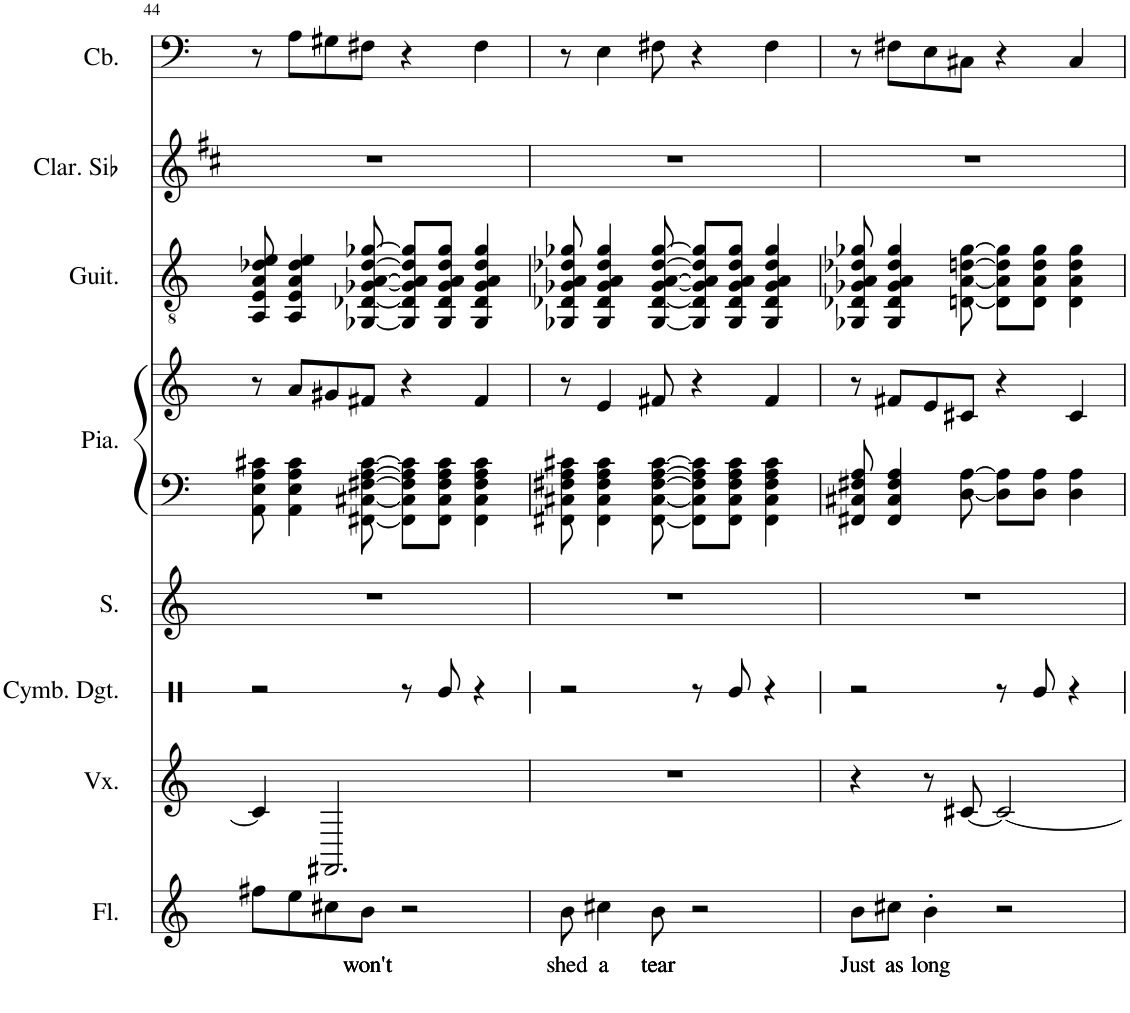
**kern	**text	**kern	**kern	**kern	**kern	**kern	**kern	**kern	**kern
*part8	*part8	*part7	*part6	*part5	*part4	*part4	*part3	*part2	*part1
*staff9	*staff9	*staff8	*staff7	*staff6	*staff5	*staff4	*staff3	*staff2	*staff1
*I"Flûte	*	*I"Voix, Voice Ohh	*I"Cymbales à doigts, Percusión	*I"Soprano, Voice Ahh	*I"Piano	*	*I"Guitare classique	*I"Clarinette en Sib	*I"Contrebasse
*I'Fl.	*	*I'Vx.	*I'Cymb. Dgt.	*I'S.	*I'Pia.	*	*I'Guit.	*I'Clar. Sib	*I'Cb.
!!LO:PB:g=z
*clefG2	*	*clefG2	*clefX	*clefG2	*clefF4	*clefG2	*clefGv2	*clefG2	*clefF4
*	*	*	*	*	*	*	*	*Trd1c2	*Trd7c12
*k[]	*	*k[]	*k[]	*k[]	*k[]	*k[]	*k[]	*k[f#c#]	*k[]
*M4/4	*	*M4/4	*M4/4	*M4/4	*M4/4	*M4/4	*M4/4	*M4/4	*M4/4
=44	=44	=44	=44	=44	=44	=44	=44	=44	=44
8ff#X\L	.	4c#/]	2r	1r	8AA\ 8E\ 8A\ 8c#X\	8r	8AA/ 8E/ 8A/ 8d-X/ 8e/	1r	8r
8ee\	.	.	.	.	4AA\ 4E\ 4A\ 4c#\	8a/L	4AA/ 4E/ 4A/ 4d-/ 4e/	.	8A\L
8cc#X\	.	2.FF#X/	.	.	.	8g#X/	.	.	8G#X\
!	!LO:LY:b	!	!	!	!	!	!	!	!
8b\J	won't	.	.	.	[8FF#X\ [8C#X\ [8F#X\ [8A\ [8c#\	8f#X/J	[8GG-X/ [8D-X/ [8G-X/ [8A/ [8d-/ [8g-X/	.	8F#X\J
2r	.	.	8r	.	8FF#\] 8C#\] 8F#\] 8A\] 8c#\]L	4r	8GG-/] 8D-/] 8G-/] 8A/] 8d-/] 8g-/]L	.	4r
.	.	.	8Re/	.	8FF#\ 8C#\ 8F#\ 8A\ 8c#\J	.	8GG-/ 8D-/ 8G-/ 8A/ 8d-/ 8g-/J	.	.
.	.	.	4r	.	4FF#\ 4C#\ 4F#\ 4A\ 4c#\	4f#/	4GG-/ 4D-/ 4G-/ 4A/ 4d-/ 4g-/	.	4F#\
=45	=45	=45	=45	=45	=45	=45	=45	=45	=45
!	!LO:LY:b	!	!	!	!	!	!	!	!
8b\	shed	1r	2r	1r	8FF#X\ 8C#X\ 8F#X\ 8A\ 8c#X\	8r	8GG-X/ 8D-X/ 8G-X/ 8A/ 8d-X/ 8g-X/	1r	8r
!	!LO:LY:b	!	!	!	!	!	!	!	!
4cc#X\	a	.	.	.	4FF#\ 4C#\ 4F#\ 4A\ 4c#\	4e/	4GG-/ 4D-/ 4G-/ 4A/ 4d-/ 4g-/	.	4E\
!	!LO:LY:b	!	!	!	!	!	!	!	!
8b\	tear	.	.	.	[8FF#\ [8C#\ [8F#\ [8A\ [8c#\	8f#X/	[8GG-/ [8D-/ [8G-/ [8A/ [8d-/ [8g-/	.	8F#X\
2r	.	.	8r	.	8FF#\] 8C#\] 8F#\] 8A\] 8c#\]L	4r	8GG-/] 8D-/] 8G-/] 8A/] 8d-/] 8g-/]L	.	4r
.	.	.	8Re/	.	8FF#\ 8C#\ 8F#\ 8A\ 8c#\J	.	8GG-/ 8D-/ 8G-/ 8A/ 8d-/ 8g-/J	.	.
.	.	.	4r	.	4FF#\ 4C#\ 4F#\ 4A\ 4c#\	4f#/	4GG-/ 4D-/ 4G-/ 4A/ 4d-/ 4g-/	.	4F#\
=46	=46	=46	=46	=46	=46	=46	=46	=46	=46
!	!LO:LY:b	!	!	!	!	!	!	!	!
8b\L	Just	4r	2r	1r	8FF#X/ 8C#X/ 8F#X/ 8A/	8r	8GG-X/ 8D-X/ 8G-X/ 8A/ 8d-X/ 8g-X/	1r	8r
!	!LO:LY:b	!	!	!	!	!	!	!	!
8cc#X\J	as	.	.	.	4FF#/ 4C#/ 4F#/ 4A/	8f#X/L	4GG-/ 4D-/ 4G-/ 4A/ 4d-/ 4g-/	.	8F#X\L
!	!LO:LY:b	!	!	!	!	!	!	!	!
4b'\	long	8r	.	.	.	8e/	.	.	8E\
.	.	[8c#X/	.	.	[8D\ [8A\	8c#X/J	[8Dn\ [8A\ [8dn\ [8g-\	.	8C#X\J
2r	.	2c#/_	8r	.	8D\] 8A\]L	4r	8D\] 8A\] 8d\] 8g-\]L	.	4r
.	.	.	8Re/	.	8D\ 8A\J	.	8D\ 8A\ 8d\ 8g-\J	.	.
.	.	.	4r	.	4D\ 4A\	4c#/	4D\ 4A\ 4d\ 4g-\	.	4C#/
=	=	=	=	=	=	=	=	=	=
*-	*-	*-	*-	*-	*-	*-	*-	*-	*-
